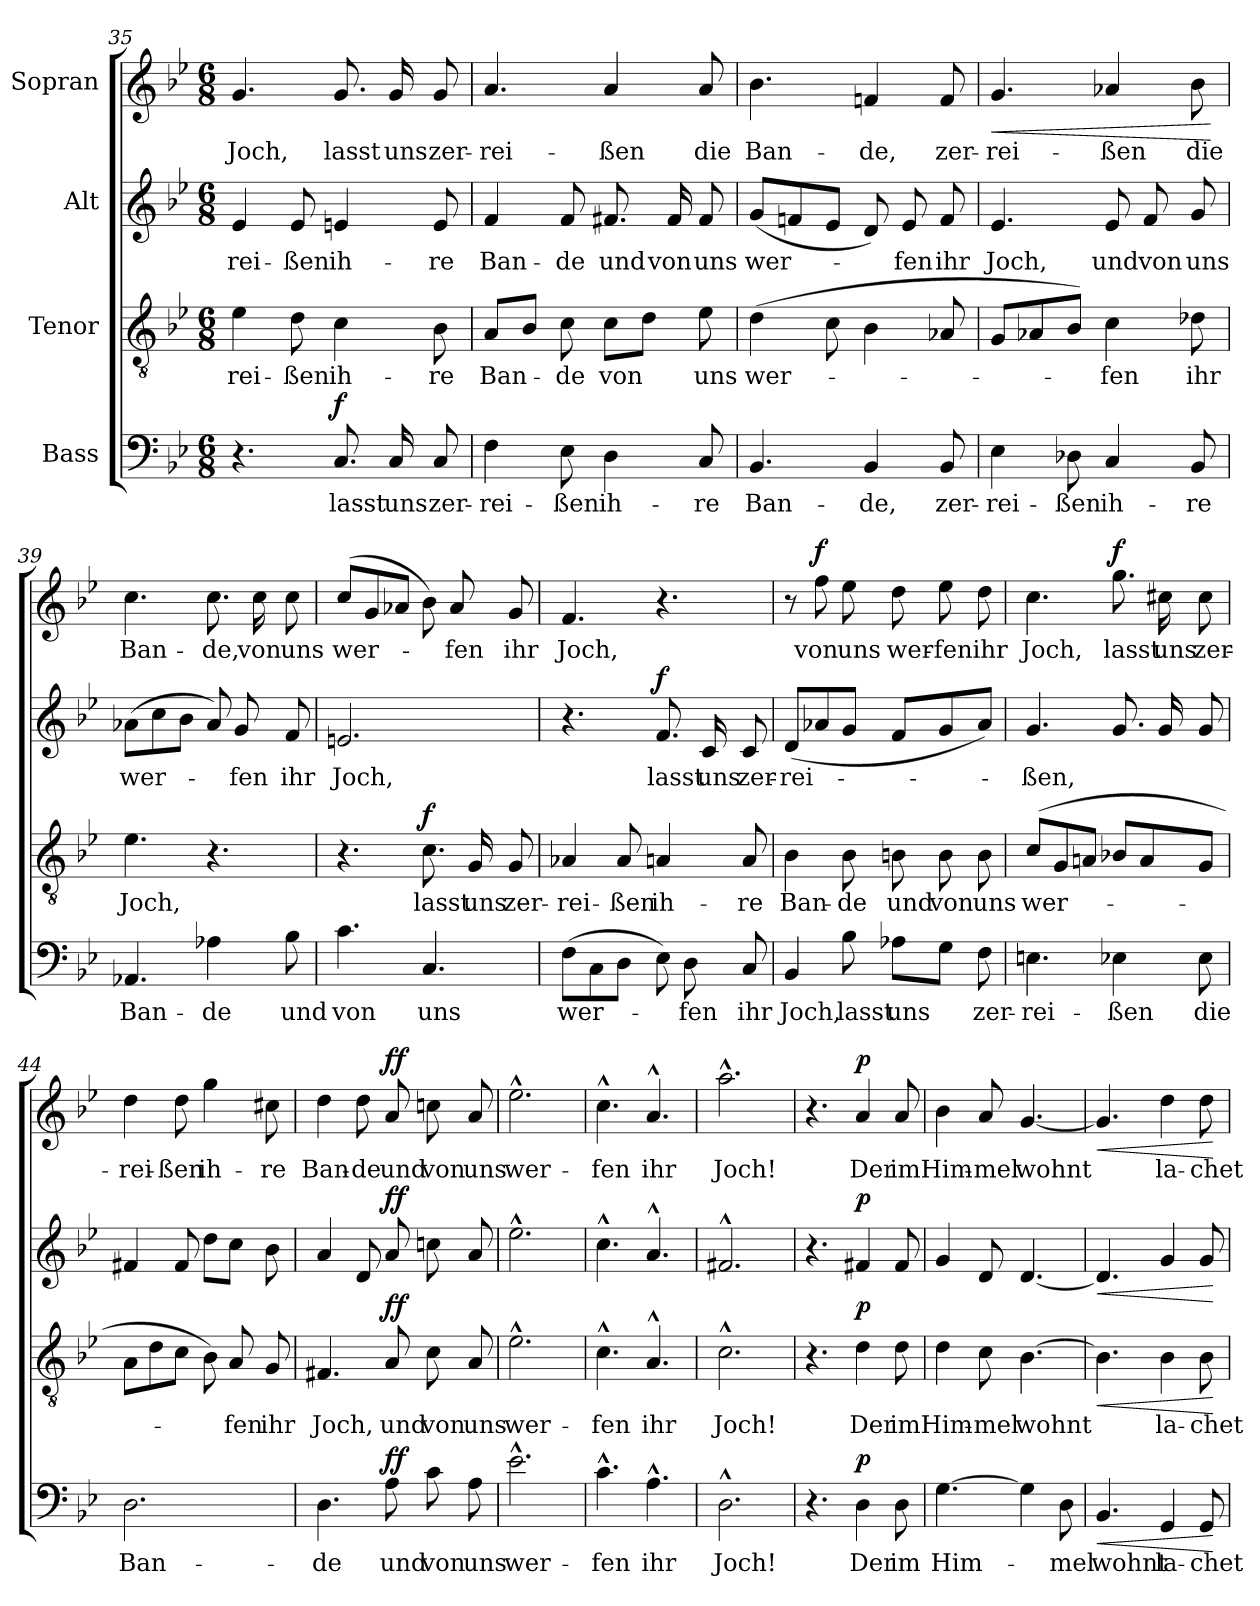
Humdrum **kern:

**kern	**text	**dynam	**kern	**text	**dynam	**kern	**text	**dynam	**kern	**text	**dynam
*part4	*part4	*part4	*part3	*part3	*part3	*part2	*part2	*part2	*part1	*part1	*part1
*staff4	*staff4	*staff4	*staff3	*staff3	*staff3	*staff2	*staff2	*staff2	*staff1	*staff1	*staff1
*I"Bass	*	*	*I"Tenor	*	*	*I"Alt	*	*	*I"Sopran	*	*
!!LO:PB:g=z
*clefF4	*	*	*clefGv2	*	*	*clefG2	*	*	*clefG2	*	*
*k[b-e-]	*	*	*k[b-e-]	*	*	*k[b-e-]	*	*	*k[b-e-]	*	*
*B-:	*	*	*B-:	*	*	*B-:	*	*	*B-:	*	*
*M6/8	*	*	*M6/8	*	*	*M6/8	*	*	*M6/8	*	*
=35	=35	=35	=35	=35	=35	=35	=35	=35	=35	=35	=35
4.r	.	.	4e-\	-rei-	.	4e-/	-rei-	.	4.g/	Joch,	.
.	.	.	8d\	-ßen	.	8e-/	-ßen	.	.	.	.
!	!	!LO:DY:a	!	!	!	!	!	!	!	!	!
8.C/	lasst	f	4c\	ih-	.	4en/	ih-	.	8.g/	lasst	.
16C/	uns	.	.	.	.	.	.	.	16g/	uns	.
8C/	zer-	.	8B-\	-re	.	8e/	-re	.	8g/	zer-	.
=36	=36	=36	=36	=36	=36	=36	=36	=36	=36	=36	=36
4F\	-rei-	.	8A/L	Ban-	.	4f/	Ban-	.	4.a/	-rei-	.
.	.	.	8B-/J	.	.	.	.	.	.	.	.
8E-\	-ßen	.	8c\	-de	.	8f/	-de	.	.	.	.
4D\	ih-	.	8c\L	von	.	8.f#X/	und	.	4a/	-ßen	.
.	.	.	8d\J	.	.	.	.	.	.	.	.
.	.	.	.	.	.	16f#/	von	.	.	.	.
8C/	-re	.	8e-\	uns	.	8f#/	uns	.	8a/	die	.
=37	=37	=37	=37	=37	=37	=37	=37	=37	=37	=37	=37
4.BB-/	Ban-	.	(>4d\	wer-	.	(8g/L	wer-	.	4.b-\	Ban-	.
.	.	.	.	.	.	8fn/	.	.	.	.	.
.	.	.	8c\	.	.	8e-/J	.	.	.	.	.
4BB-/	-de,	.	4B-\	.	.	8d/)	.	.	4fn/	-de,	.
.	.	.	.	.	.	8e-/	-fen	.	.	.	.
8BB-/	zer-	.	8A-X/	.	.	8f/	ihr	.	8f/	zer-	.
=38	=38	=38	=38	=38	=38	=38	=38	=38	=38	=38	=38
!	!	!	!	!	!	!	!	!	!	!	!LO:HP:b
4E-\	-rei-	.	8G/L	.	.	4.e-/	Joch,	.	4.g/	-rei-	<
.	.	.	8A-X/	.	.	.	.	.	.	.	.
8D-X\	-ßen	.	8B-/J)	.	.	.	.	.	.	.	.
4C/	ih-	.	4c\	-fen	.	8e-/	und	.	4a-X/	-ßen	.
.	.	.	.	.	.	8f/	von	.	.	.	.
8BB-/	-re	.	8d-X\	ihr	.	8g/	uns	.	8b-\	die	.
.	.	.	.	.	.	.	.	.	.	.	[
!!LO:LB:g=z
=39	=39	=39	=39	=39	=39	=39	=39	=39	=39	=39	=39
4.AA-X/	Ban-	.	4.e-\	Joch,	.	(>8a-X\L	wer-	.	4.cc\	Ban-	.
.	.	.	.	.	.	8cc\	.	.	.	.	.
.	.	.	.	.	.	8b-\J	.	.	.	.	.
4A-X\	-de	.	4.r	.	.	8a-/)	.	.	8.cc\	-de,	.
.	.	.	.	.	.	8g/	-fen	.	.	.	.
.	.	.	.	.	.	.	.	.	16cc\	von	.
8B-\	und	.	.	.	.	8f/	ihr	.	8cc\	uns	.
=40	=40	=40	=40	=40	=40	=40	=40	=40	=40	=40	=40
4.c\	von	.	4.r	.	.	2.en/	Joch,	.	(8cc/L	wer-	.
.	.	.	.	.	.	.	.	.	8g/	.	.
.	.	.	.	.	.	.	.	.	8a-X/J	.	.
!	!	!	!	!	!LO:DY:a	!	!	!	!	!	!
4.C/	uns	.	8.c\	lasst	f	.	.	.	8b-\)	.	.
.	.	.	.	.	.	.	.	.	8a-/	-fen	.
.	.	.	16G/	uns	.	.	.	.	.	.	.
.	.	.	8G/	zer-	.	.	.	.	8g/	ihr	.
=41	=41	=41	=41	=41	=41	=41	=41	=41	=41	=41	=41
(>8F\L	wer-	.	4A-X/	-rei-	.	4.r	.	.	4.f/	Joch,	.
8C\	.	.	.	.	.	.	.	.	.	.	.
8D\J	.	.	8A-/	-ßen	.	.	.	.	.	.	.
!	!	!	!	!	!	!	!	!LO:DY:a	!	!	!
8E-\)	.	.	4An/	ih-	.	8.f/	lasst	f	4.r	.	.
8D\	-fen	.	.	.	.	.	.	.	.	.	.
.	.	.	.	.	.	16c/	uns	.	.	.	.
8C/	ihr	.	8A/	-re	.	8c/	zer-	.	.	.	.
=42	=42	=42	=42	=42	=42	=42	=42	=42	=42	=42	=42
4BB-/	Joch,	.	4B-\	Ban-	.	(8d/L	-rei-	.	8r	.	.
!	!	!	!	!	!	!	!	!	!	!	!LO:DY:a
.	.	.	.	.	.	8a-X/	.	.	8ff\	von	f
8B-\	lasst	.	8B-\	-de	.	8g/J	.	.	8ee-\	uns	.
8A-X\L	uns	.	8Bn\	und	.	8f/L	.	.	8dd\	wer-	.
8G\J	.	.	8B\	von	.	8g/	.	.	8ee-\	-fen	.
8F\	zer-	.	8B\	uns	.	8a-/J)	.	.	8dd\	ihr	.
!!LO:LB:g=z
=43	=43	=43	=43	=43	=43	=43	=43	=43	=43	=43	=43
4.En\	-rei-	.	(>8c/L	wer-	.	4.g/	-ßen,	.	4.cc\	Joch,	.
.	.	.	8G/	.	.	.	.	.	.	.	.
.	.	.	8An/J	.	.	.	.	.	.	.	.
!	!	!	!	!	!	!	!	!	!	!	!LO:DY:a
4E-X\	-ßen	.	8B-X/L	.	.	8.g/	.	.	8.gg\	lasst	f
.	.	.	8A/	.	.	.	.	.	.	.	.
.	.	.	.	.	.	16g/	.	.	16cc#X\	uns	.
8E-\	die	.	8G/J	.	.	8g/	.	.	8cc#\	zer-	.
=44	=44	=44	=44	=44	=44	=44	=44	=44	=44	=44	=44
2.D\	Ban-	.	8A\L	.	.	4f#X/	.	.	4dd\	-rei-	.
.	.	.	8d\	.	.	.	.	.	.	.	.
.	.	.	8c\J	.	.	8f#/	.	.	8dd\	-ßen	.
.	.	.	8B-\)	.	.	8dd\L	.	.	4gg\	ih-	.
.	.	.	8A/	-fen	.	8cc\J	.	.	.	.	.
.	.	.	8G/	ihr	.	8b-\	.	.	8cc#X\	-re	.
=45	=45	=45	=45	=45	=45	=45	=45	=45	=45	=45	=45
4.D\	-de	.	4.F#X/	Joch,	.	4a/	.	.	4dd\	Ban-	.
.	.	.	.	.	.	8d/	.	.	8dd\	-de	.
!	!	!LO:DY:a	!	!	!LO:DY:a	!	!	!LO:DY:a	!	!	!LO:DY:a
8A\	und	ff	8A/	und	ff	8a/	.	ff	8a/	und	ff
8c\	von	.	8c\	von	.	8ccn\	.	.	8ccn\	von	.
8A\	uns	.	8A/	uns	.	8a/	.	.	8a/	uns	.
=46	=46	=46	=46	=46	=46	=46	=46	=46	=46	=46	=46
2.e-^^\	wer-	.	2.e-^^\	wer-	.	2.ee-^^\	.	.	2.ee-^^\	wer-	.
=47	=47	=47	=47	=47	=47	=47	=47	=47	=47	=47	=47
4.c^^\	-fen	.	4.c^^\	-fen	.	4.cc^^\	.	.	4.cc^^\	-fen	.
4.A^^\	ihr	.	4.A^^/	ihr	.	4.a^^/	.	.	4.a^^/	ihr	.
=48	=48	=48	=48	=48	=48	=48	=48	=48	=48	=48	=48
2.D^^\	Joch!	.	2.c^^\	Joch!	.	2.f#X^^/	.	.	2.aa^^\	Joch!	.
!!LO:LB:g=z
=49	=49	=49	=49	=49	=49	=49	=49	=49	=49	=49	=49
4.r	.	.	4.r	.	.	4.r	.	.	4.r	.	.
!	!	!LO:DY:a	!	!	!LO:DY:a	!	!	!LO:DY:a	!	!	!LO:DY:a
4D\	Der	p	4d\	Der	p	4f#X/	.	p	4a/	Der	p
8D\	im	.	8d\	im	.	8f#/	.	.	8a/	im	.
=50	=50	=50	=50	=50	=50	=50	=50	=50	=50	=50	=50
[4.G\	Him-	.	4d\	Him-	.	4g/	.	.	4b-\	Him-	.
.	.	.	8c\	-mel	.	8d/	.	.	8a/	-mel	.
4G\]	.	.	[4.B-\	wohnt	.	[4.d/	.	.	[4.g/	wohnt	.
8D\	-mel	.	.	.	.	.	.	.	.	.	.
=51	=51	=51	=51	=51	=51	=51	=51	=51	=51	=51	=51
!	!	!LO:HP:b	!	!	!LO:HP:b	!	!	!LO:HP:b	!	!	!LO:HP:b
4.BB-/	wohnt	<	4.B-\]	.	<	4.d/]	.	<	4.g/]	.	<
4GG/	la-	.	4B-\	la-	.	4g/	.	.	4dd\	la-	.
8GG/	-chet	.	8B-\	-chet	.	8g/	.	.	8dd\	-chet	.
.	.	[	.	.	[	.	.	[	.	.	[
=	=	=	=	=	=	=	=	=	=	=	=
*-	*-	*-	*-	*-	*-	*-	*-	*-	*-	*-	*-
